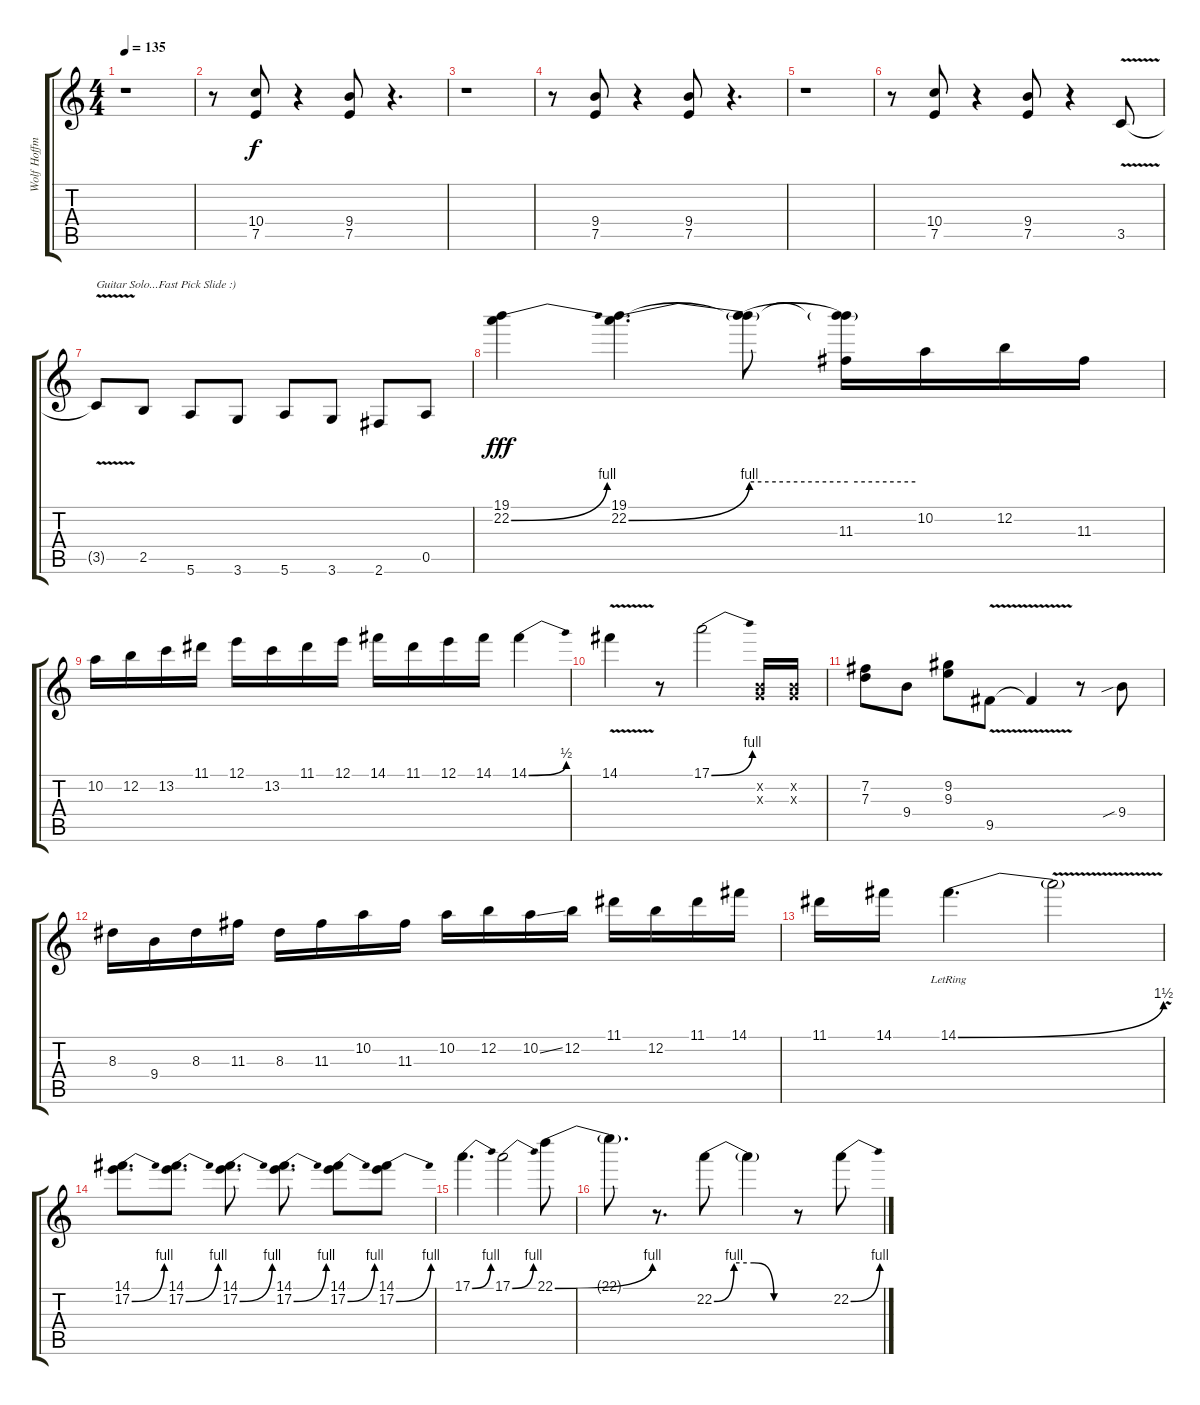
\track ("Wolf Hoffmann" "Wolf Hoffm") {instrument distortionguitar}
\staff {score tabs}
\tuning (E4 B3 G3 D3 A2 E2) {hide}
\ts (4 4)
\tempo 135
\clef g2
\ks c
r.1{dy f} |
r.8 (10.4 7.5).8 r.4 (9.4 7.5).8 r.4{d} |
r.1 |
r.8 (9.4 7.5).8 r.4 (9.4 7.5).8 r.4{d} |
r.1 |
r.8 (10.4 7.5).8 r.4 (9.4 7.5).8 r.4 3.5{v}.8 |
3.5{v t}.8{txt "Guitar Solo...Fast Pick Slide :)"} 2.5.8 5.6.8 3.6.8 5.6.8 3.6.8 2.6.8 0.5.8 |
(19.1 22.2{be (bend 0 0 60 4)}).4{dy fff} (19.1 22.2{be (bend 0 0 60 4)}).4{d} (19.1{t} 22.2{be (hold 0 4 60 4) t}).8 (19.1{t} 22.2{be (hold 0 4 60 4) t} 11.3).16 10.2.16 12.2.16 11.3.16 |
10.2.16 12.2.16 13.2.16 11.1.16 12.1.16 13.2.16 11.1.16 12.1.16 14.1.16 11.1.16 12.1.16 14.1.16 14.1{be (bend 0 0 60 2)}.4 |
14.1{v}.4 r.8 17.1{be (bend 0 0 60 4)}.2 (0.2{x} 0.3{x}).16 (0.2{x} 0.3{x}).16 |
(7.2 7.3).8 9.4.8 (9.2 9.3).8 9.5{v}.8 9.5{v t}.4 r.8 9.4{sib}.8 |
8.3.16 9.4.16 8.3.16 11.3.16 8.3.16 11.3.16 10.2.16 11.3.16 10.2.16 12.2.16 10.2{ss}.16 12.2.16 11.1.16 12.2.16 11.1.16 14.1.16 |
11.1.16 14.1.16 14.1{be (bend 0 0 60 6) lr}.4{d} 14.1{v t}.2 |
(14.1 17.2{be (bend 0 0 60 4)}).8{d} (14.1 17.2{be (bend 0 0 60 4)}).8{d} (14.1 17.2{be (bend 0 0 60 4)}).8{d} (14.1 17.2{be (bend 0 0 60 4)}).8{d} (14.1 17.2{be (bend 0 0 60 4)}).8 (14.1 17.2{be (bend 0 0 60 4)}).8 |
17.1{be (bend 0 0 60 4)}.4{d} 17.1{be (bend 0 0 60 4)}.2 22.1{be (bend 0 0 60 4)}.8 |
22.1{t}.8{d} r.8{d} 22.2{be (custom 0 0 15 4 30 4 45 0 60 0)}.8 22.2{t}.4 r.8 22.2{be (bend 0 0 60 4)}.8
